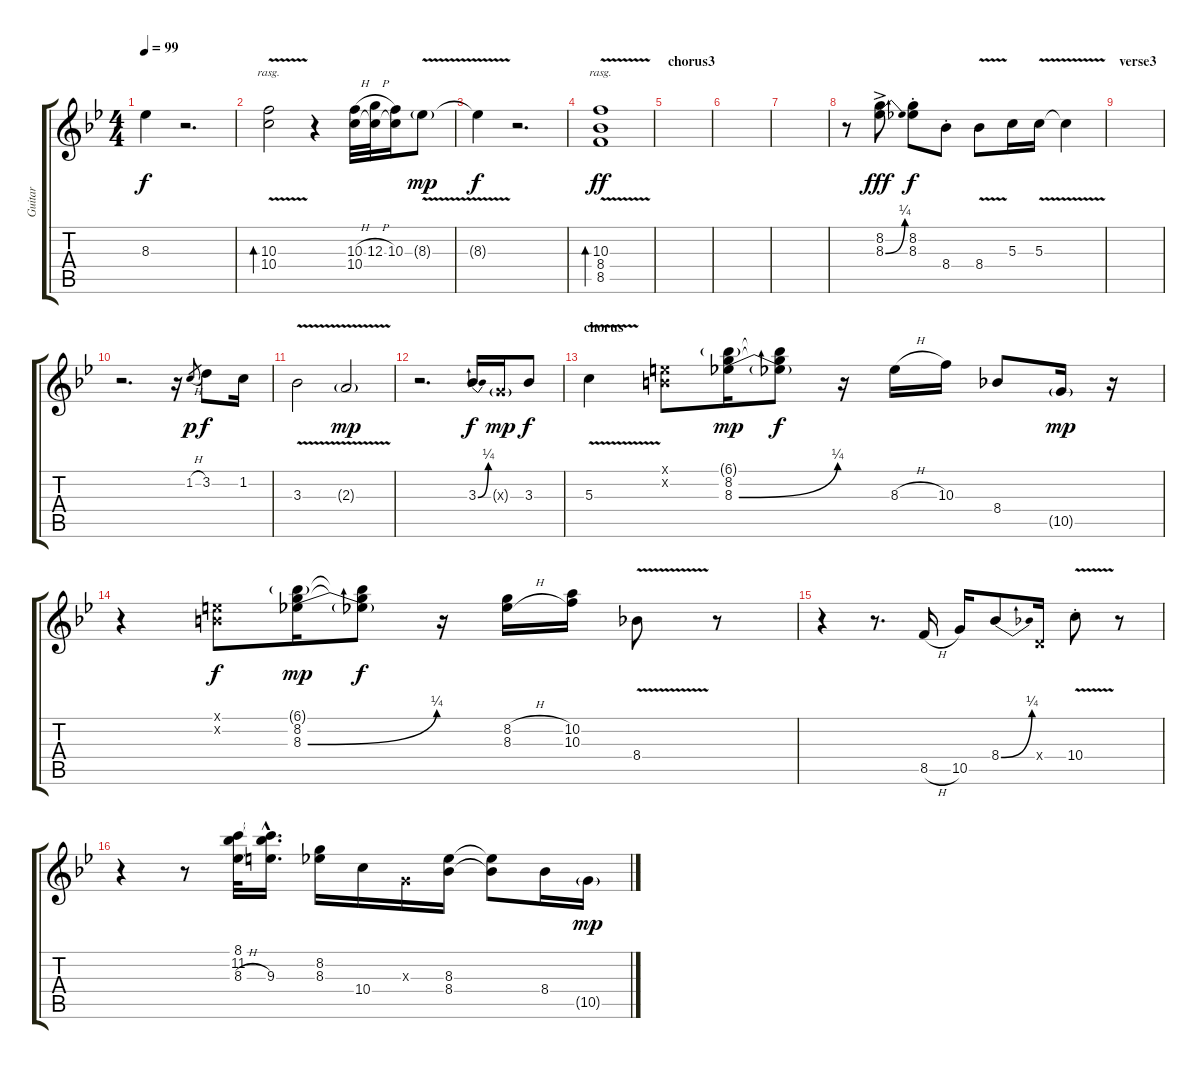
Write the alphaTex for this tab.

\track ("Guitar" "Guitar") {instrument electricguitarjazz}
\staff {score tabs}
\tuning (E4 B3 G3 D3 A2 E2) {hide}
\ts (4 4)
\tempo 99
\clef g2
\ks bb
8.3{t}.4{dy f} r.2{d} |
(10.3{v} 10.4{v}).2{bd 60 rasg ii} r.4 (10.3{h} 10.4).32 (12.3{h} 10.4{t}).32 (10.3 10.4{t}).16 8.3{v g}.8{dy mp} |
8.3{t}.4{dy f} r.2{d} |
(10.3{v} 8.4 8.5).1{bd 120 rasg ii dy ff} |
\section ("" "chorus3")
|
|
|
r.8 (8.2{ac} 8.3{be (bend 0 0 60 1) ac}).8{dy fff} (8.2{st} 8.3{st}).8{dy f} 8.4{st}.8 8.4{v}.8 5.3.16 5.3{v}.16 5.3{t}.4 |
\section ("" "verse3")
|
r.2{d} r.16 1.2{h}.8{gr dy p} 3.2.8{dy f} 1.2.16 |
3.3{v}.2 2.3{v g}.2{dy mp} |
r.2{d} 3.3{be (bend 0 0 60 1)}.16{dy f} 0.3{g x}.16{dy mp} 3.3.8{dy f} |
\section ("" "chorus")
5.3{v}.4 (0.1{x} 0.2{x}).8 (6.1{g} 8.2 8.3{be (bend 0 0 60 1)}).16{dy mp} (6.1{t} 8.2{t} 8.3{t}).8{dy f} r.16 8.3{h}.16 10.3.16 8.4.8 10.5{g}.16{dy mp} r.16 |
r.4 (0.1{x} 0.2{x}).8{dy f} (6.1{g} 8.2 8.3{be (bend 0 0 60 1)}).16{dy mp} (6.1{t} 8.2{t} 8.3{t}).8{dy f} r.16 (8.2{h} 8.3{h}).16 (10.2 10.3).16 8.4{v}.8 r.8 |
r.4 r.8{d} 8.5{h}.16 10.5.16 8.4{be (bend 0 0 60 1)}.8 0.4{x}.16 10.4{v st}.8 r.8 |
r.4 r.8 (8.1 11.2 8.3{h}).32 (8.1{hac t} 11.2{hac t} 9.3{hac}).16{d} (8.2 8.3).16 10.4.16 0.3{x}.16 (8.3 8.4).16 (8.3{t} 8.4{t}).8 8.4.16 10.5{g}.16{dy mp}
